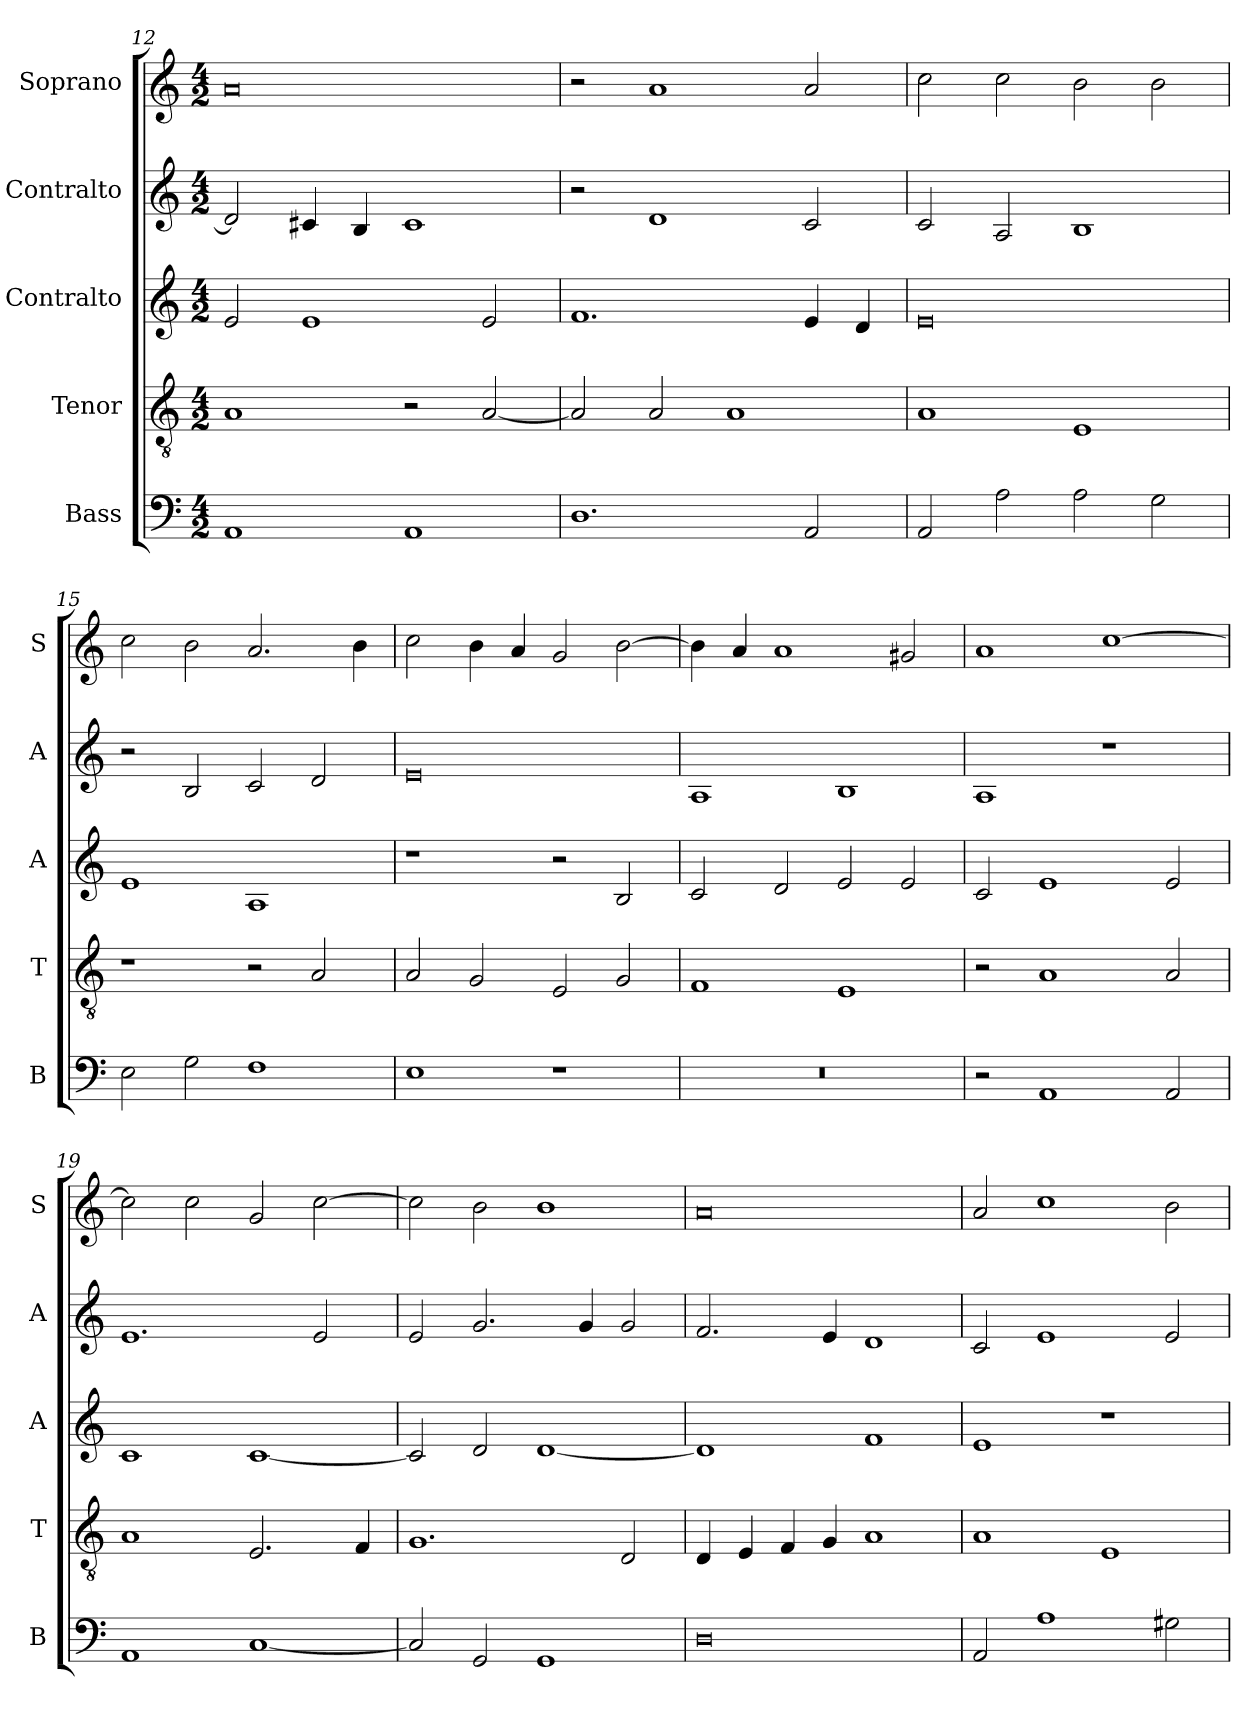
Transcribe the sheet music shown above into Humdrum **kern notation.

**kern	**kern	**kern	**kern	**kern
*part5	*part4	*part3	*part2	*part1
*staff5	*staff4	*staff3	*staff2	*staff1
*I"Bass	*I"Tenor	*I"Contralto	*I"Contralto	*I"Soprano
*I'B	*I'T	*I'A	*I'A	*I'S
*clefF4	*clefGv2	*clefG2	*clefG2	*clefG2
*k[]	*k[]	*k[]	*k[]	*k[]
*E:phr	*E:phr	*E:phr	*E:phr	*E:phr
*M4/2	*M4/2	*M4/2	*M4/2	*M4/2
=12	=12	=12	=12	=12
1AA	1A	2e	2d]	0a
.	.	1e	4c#X	.
.	.	.	4B	.
1AA	2r	.	1c#	.
.	[2A	2e	.	.
=13	=13	=13	=13	=13
1.D	2A]	1.f	2r	2r
.	2A	.	1d	1a
.	1A	.	.	.
2AA	.	4e	2c	2a
.	.	4d	.	.
=14	=14	=14	=14	=14
2AA	1A	0e	2c	2cc
2A	.	.	2A	2cc
2A	1E	.	1B	2b
2G	.	.	.	2b
=15	=15	=15	=15	=15
2E	1r	1e	2r	2cc
2G	.	.	2B	2b
1F	2r	1A	2c	2.a
.	2A	.	2d	.
.	.	.	.	4b
=16	=16	=16	=16	=16
1E	2A	1r	0e	2cc
.	2G	.	.	4b
.	.	.	.	4a
1r	2E	2r	.	2g
.	2G	2B	.	[2b
=17	=17	=17	=17	=17
0r	1F	2c	1A	4b]
.	.	.	.	4a
.	.	2d	.	1a
.	1E	2e	1B	.
.	.	2e	.	2g#X
=18	=18	=18	=18	=18
2r	2r	2c	1A	1a
1AA	1A	1e	.	.
.	.	.	1r	[1cc
2AA	2A	2e	.	.
=19	=19	=19	=19	=19
1AA	1A	1c	1.e	2cc]
.	.	.	.	2cc
[1C	2.E	[1c	.	2g
.	.	.	2e	[2cc
.	4F	.	.	.
=20	=20	=20	=20	=20
2C]	1.G	2c]	2e	2cc]
2GG	.	2d	2.g	2b
1GG	.	[1d	.	1b
.	.	.	4g	.
.	2D	.	2g	.
=21	=21	=21	=21	=21
0D	4D	1d]	2.f	0a
.	4E	.	.	.
.	4F	.	.	.
.	4G	.	4e	.
.	1A	1f	1d	.
=22	=22	=22	=22	=22
2AA	1A	1e	2c	2a
1A	.	.	1e	1cc
.	1E	1r	.	.
2G#X	.	.	2e	2b
=	=	=	=	=
*-	*-	*-	*-	*-
